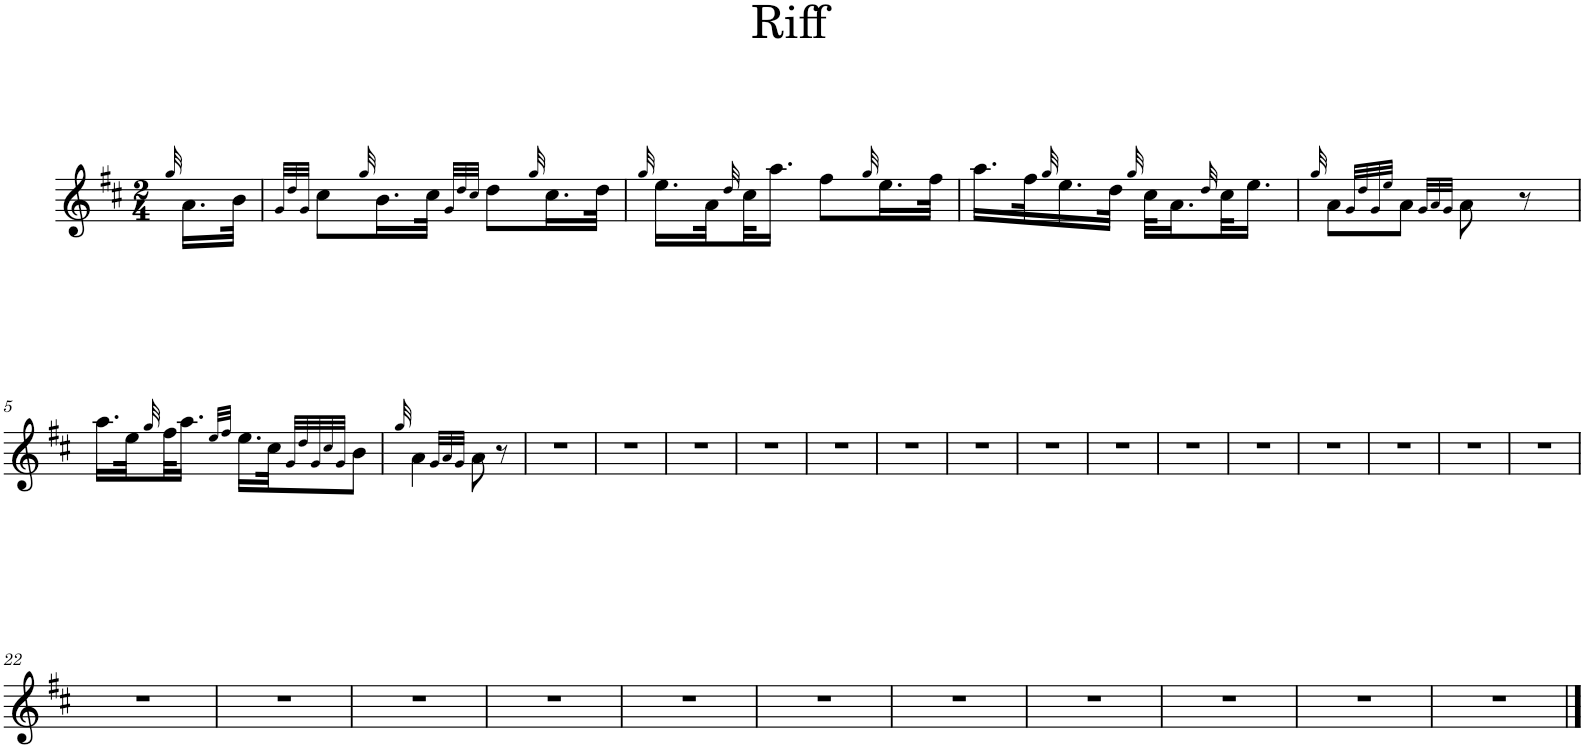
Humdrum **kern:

**kern
*part1
*staff1
*I"Piano
*I'Pno.
*clefG2
*k[f#c#]
*M2/4
=
32qgg/
16.a\LL
32b\JJk
=1
32qg/LLL
32qdd/
32qg/JJJ
8cc#\L
32qgg/
16.b\L
32cc#\JJk
32qg/LLL
32qdd/
32qcc#/JJJ
8dd\L
32qgg/
16.cc#\L
32dd\JJk
=2
32qgg/
16.ee\LL
32a\L
32qdd/
32cc#\J
16.aa\JJ
8ff#\L
32qgg/
16.ee\L
32ff#\JJk
=3
16.aa\LL
32ff#\K
32qgg/
16.ee\
32dd\JJk
32qgg/
32cc#\KLL
16.a\
32qdd/
32cc#\K
16.ee\JJ
=4
32qgg/
8a\L
32qg/LLL
32qdd/
32qg/
32qee/JJJ
8a\J
32qg/LLL
32qa/
32qg/JJJ
8a\
8r
!!LO:LB:g=z
=5
16.aa\LL
32ee\L
32qgg/
32ff#\J
16.aa\JJ
32qee/LLL
32qff#/JJJ
16.ee\LL
32cc#\JK
32qg/LLL
32qdd/
32qg/
32qcc#/
32qg/JJJ
8b\J
=6
32qgg/
4a\
32qg/LLL
32qa/
32qg/JJJ
8a\
8r
=7
2r
=8
2r
=9
2r
=10
2r
=11
2r
=12
2r
=13
2r
=14
2r
=15
2r
=16
2r
=17
2r
=18
2r
=19
2r
=20
2r
=21
2r
!!LO:LB:g=z
=22
2r
=23
2r
=24
2r
=25
2r
=26
2r
=27
2r
=28
2r
=29
2r
=30
2r
=31
2r
=32
2r
==
*-
